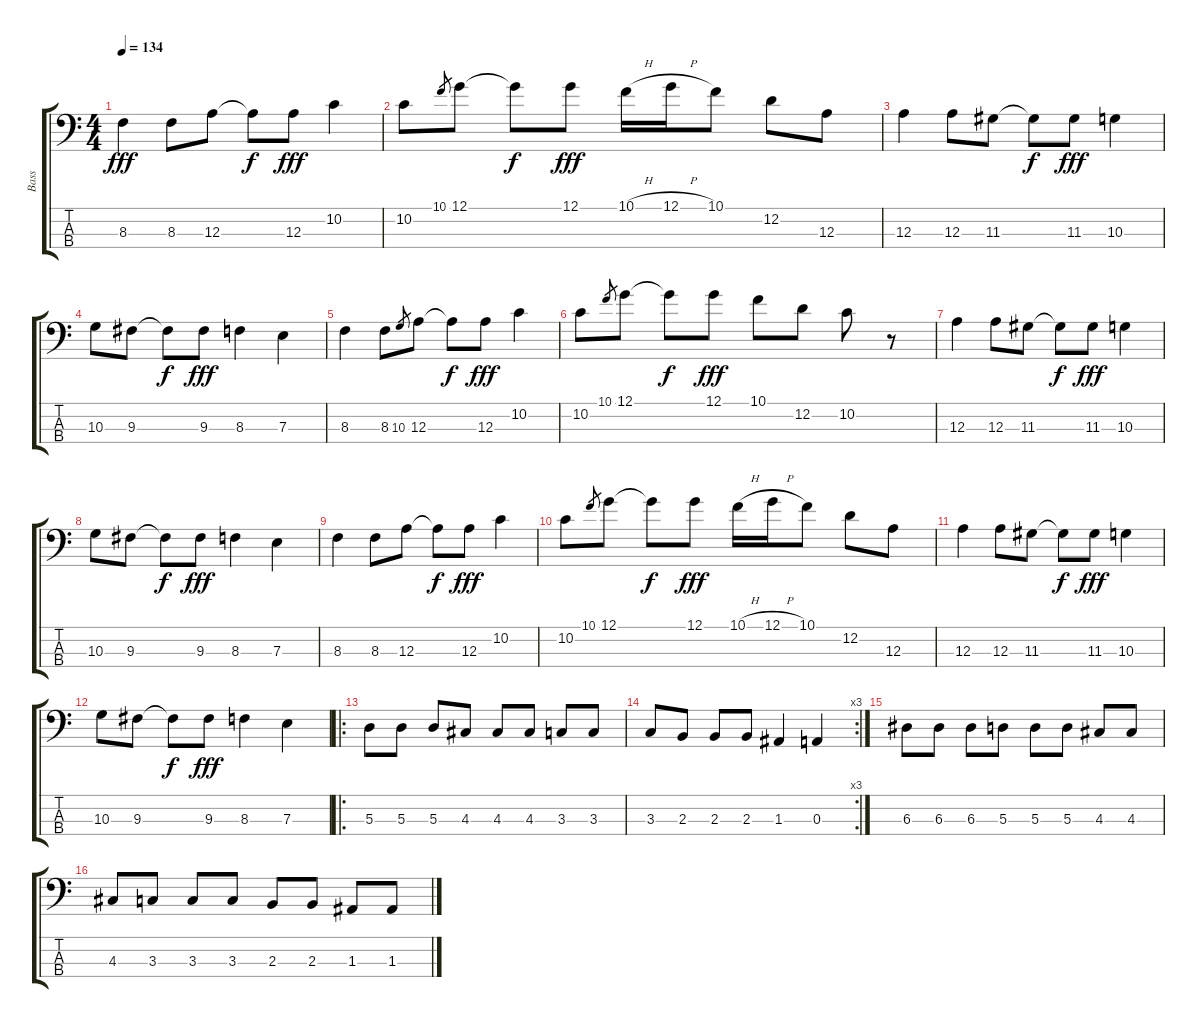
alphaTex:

\track ("Bass" "Bass") {instrument electricbassfinger}
\staff {score tabs}
\tuning (G2 D2 A1 E1) {hide}
\ts (4 4)
\tempo 134
\clef f4
\ks c
8.3.4{dy fff} 8.3.8 12.3.8 12.3{t}.8{dy f} 12.3.8{dy fff} 10.2.4 |
10.2.8 10.1.8{gr} 12.1.8 12.1{t}.8{dy f} 12.1.8{dy fff} 10.1{h}.16 12.1{h}.16 10.1.8 12.2.8 12.3.8 |
12.3.4 12.3.8 11.3.8 11.3{t}.8{dy f} 11.3.8{dy fff} 10.3.4 |
10.3.8 9.3.8 9.3{t}.8{dy f} 9.3.8{dy fff} 8.3.4 7.3.4 |
8.3.4 8.3.8 10.3.8{gr} 12.3.8 12.3{t}.8{dy f} 12.3.8{dy fff} 10.2.4 |
10.2.8 10.1.8{gr} 12.1.8 12.1{t}.8{dy f} 12.1.8{dy fff} 10.1.8 12.2.8 10.2.8 r.8 |
12.3.4 12.3.8 11.3.8 11.3{t}.8{dy f} 11.3.8{dy fff} 10.3.4 |
10.3.8 9.3.8 9.3{t}.8{dy f} 9.3.8{dy fff} 8.3.4 7.3.4 |
8.3.4 8.3.8 12.3.8 12.3{t}.8{dy f} 12.3.8{dy fff} 10.2.4 |
10.2.8 10.1.8{gr} 12.1.8 12.1{t}.8{dy f} 12.1.8{dy fff} 10.1{h}.16 12.1{h}.16 10.1.8 12.2.8 12.3.8 |
12.3.4 12.3.8 11.3.8 11.3{t}.8{dy f} 11.3.8{dy fff} 10.3.4 |
10.3.8 9.3.8 9.3{t}.8{dy f} 9.3.8{dy fff} 8.3.4 7.3.4 |
\ro
5.3.8 5.3.8 5.3.8 4.3.8 4.3.8 4.3.8 3.3.8 3.3.8 |
\rc 3
3.3.8 2.3.8 2.3.8 2.3.8 1.3.4 0.3.4 |
6.3.8 6.3.8 6.3.8 5.3.8 5.3.8 5.3.8 4.3.8 4.3.8 |
4.3.8 3.3.8 3.3.8 3.3.8 2.3.8 2.3.8 1.3.8 1.3.8
